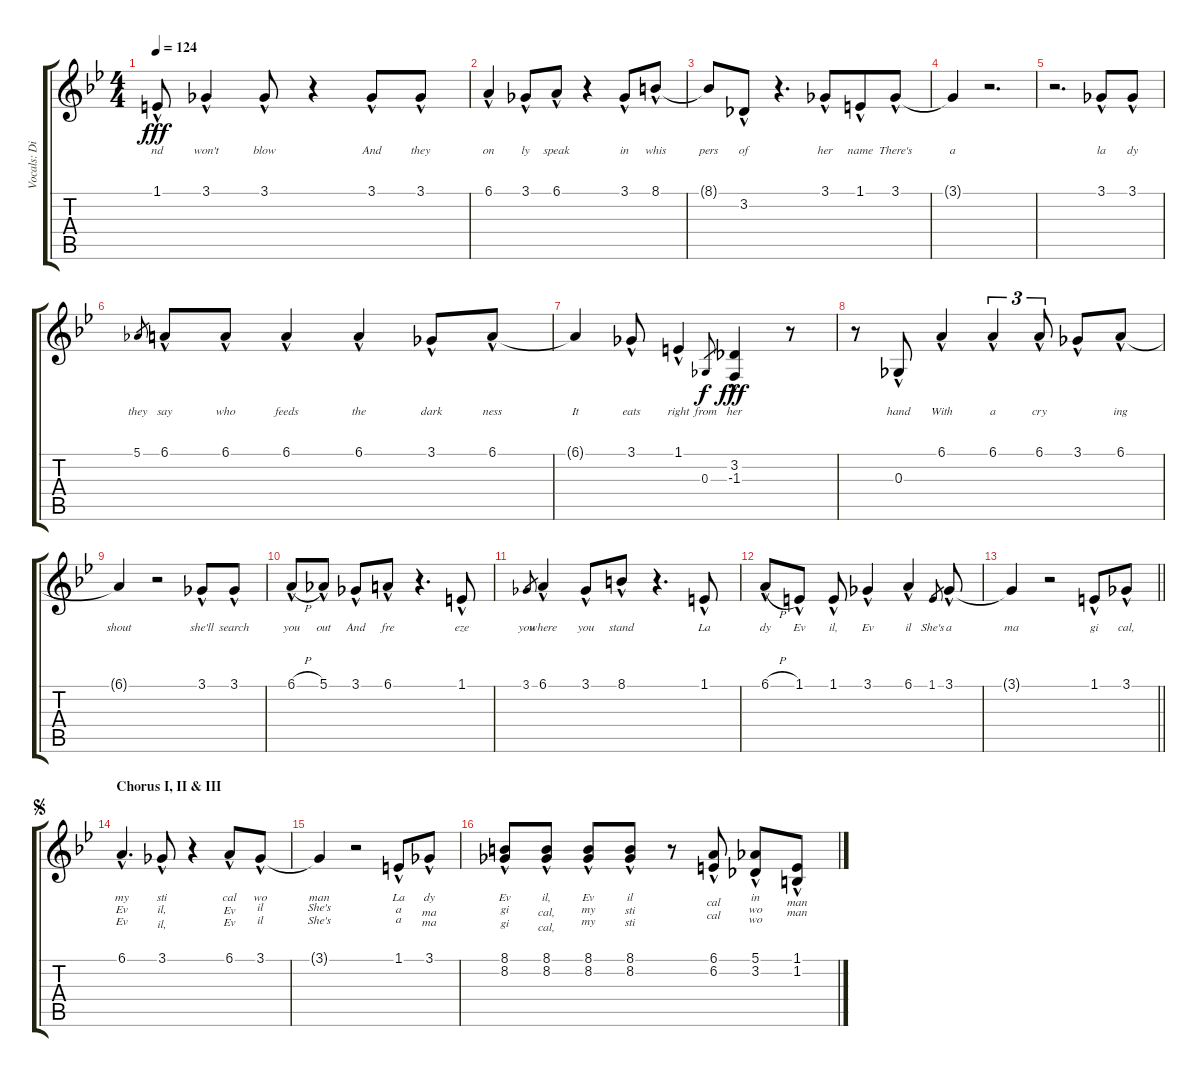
\track ("Vocals: Dio" "Vocals: Di") {instrument lead2sawtooth}
\staff {score tabs}
\tuning (Eb4 Bb3 Gb3 Db3 Ab2 Eb2) {hide}
\ts (4 4)
\tempo 124
\clef g2
\ks bb
1.1{hac}.8{lyrics (0 "nd") lyrics (1 "") lyrics (2 "") lyrics (3 "") lyrics (4 "") dy fff} 3.1{hac}.4{lyrics (0 "won't") lyrics (1 "") lyrics (2 "") lyrics (3 "") lyrics (4 "")} 3.1{hac}.8{lyrics (0 "blow") lyrics (1 "") lyrics (2 "") lyrics (3 "") lyrics (4 "")} r.4 3.1{hac}.8{lyrics (0 "And") lyrics (1 "") lyrics (2 "") lyrics (3 "") lyrics (4 "")} 3.1{hac}.8{lyrics (0 "they") lyrics (1 "") lyrics (2 "") lyrics (3 "") lyrics (4 "")} |
6.1{hac}.4{lyrics (0 "on") lyrics (1 "") lyrics (2 "") lyrics (3 "") lyrics (4 "")} 3.1{hac}.8{lyrics (0 "ly") lyrics (1 "") lyrics (2 "") lyrics (3 "") lyrics (4 "")} 6.1{hac}.8{lyrics (0 "speak") lyrics (1 "") lyrics (2 "") lyrics (3 "") lyrics (4 "")} r.4 3.1{hac}.8{lyrics (0 "in") lyrics (1 "") lyrics (2 "") lyrics (3 "") lyrics (4 "")} 8.1{hac}.8{lyrics (0 "whis") lyrics (1 "") lyrics (2 "") lyrics (3 "") lyrics (4 "")} |
8.1{t}.8{lyrics (0 "pers") lyrics (1 "") lyrics (2 "") lyrics (3 "") lyrics (4 "")} 3.2{hac}.8{lyrics (0 "of") lyrics (1 "") lyrics (2 "") lyrics (3 "") lyrics (4 "")} r.4{d} 3.1{hac}.8{lyrics (0 "her") lyrics (1 "") lyrics (2 "") lyrics (3 "") lyrics (4 "") beam merge} 1.1{hac}.8{lyrics (0 "name") lyrics (1 "") lyrics (2 "") lyrics (3 "") lyrics (4 "")} 3.1{hac}.8{lyrics (0 "There's") lyrics (1 "") lyrics (2 "") lyrics (3 "") lyrics (4 "")} |
3.1{t}.4{lyrics (0 "a") lyrics (1 "") lyrics (2 "") lyrics (3 "") lyrics (4 "")} r.2{d} |
r.2{d} 3.1{hac}.8{lyrics (0 "la") lyrics (1 "") lyrics (2 "") lyrics (3 "") lyrics (4 "")} 3.1{hac}.8{lyrics (0 "dy") lyrics (1 "") lyrics (2 "") lyrics (3 "") lyrics (4 "")} |
5.1.8{lyrics (0 "they") lyrics (1 "") lyrics (2 "") lyrics (3 "") lyrics (4 "") gr} 6.1{hac}.8{lyrics (0 "say") lyrics (1 "") lyrics (2 "") lyrics (3 "") lyrics (4 "")} 6.1{hac}.8{lyrics (0 "who") lyrics (1 "") lyrics (2 "") lyrics (3 "") lyrics (4 "")} 6.1{hac}.4{lyrics (0 "feeds") lyrics (1 "") lyrics (2 "") lyrics (3 "") lyrics (4 "")} 6.1{hac}.4{lyrics (0 "the") lyrics (1 "") lyrics (2 "") lyrics (3 "") lyrics (4 "")} 3.1{hac}.8{lyrics (0 "dark") lyrics (1 "") lyrics (2 "") lyrics (3 "") lyrics (4 "")} 6.1{hac}.8{lyrics (0 "ness") lyrics (1 "") lyrics (2 "") lyrics (3 "") lyrics (4 "")} |
6.1{t}.4{lyrics (0 "It") lyrics (1 "") lyrics (2 "") lyrics (3 "") lyrics (4 "")} 3.1{hac}.8{lyrics (0 "eats") lyrics (1 "") lyrics (2 "") lyrics (3 "") lyrics (4 "")} 1.1{hac}.4{lyrics (0 "right") lyrics (1 "") lyrics (2 "") lyrics (3 "") lyrics (4 "")} 0.3.8{lyrics (0 "from") lyrics (1 "") lyrics (2 "") lyrics (3 "") lyrics (4 "") gr dy f} (3.2{hac} -1.3).4{lyrics (0 "her") lyrics (1 "") lyrics (2 "") lyrics (3 "") lyrics (4 "") dy fff} r.8 |
r.8 0.3{hac}.8{lyrics (0 "hand") lyrics (1 "") lyrics (2 "") lyrics (3 "") lyrics (4 "")} 6.1{hac}.4{lyrics (0 "With") lyrics (1 "") lyrics (2 "") lyrics (3 "") lyrics (4 "")} 6.1{hac}.4{tu (3 2) lyrics (0 "a") lyrics (1 "") lyrics (2 "") lyrics (3 "") lyrics (4 "")} 6.1{hac}.8{tu (3 2) lyrics (0 "cry") lyrics (1 "") lyrics (2 "") lyrics (3 "") lyrics (4 "")} 3.1{hac}.8{lyrics (0 "") lyrics (1 "") lyrics (2 "") lyrics (3 "") lyrics (4 "")} 6.1{hac}.8{lyrics (0 "ing") lyrics (1 "") lyrics (2 "") lyrics (3 "") lyrics (4 "")} |
6.1{t}.4{lyrics (0 "shout") lyrics (1 "") lyrics (2 "") lyrics (3 "") lyrics (4 "")} r.2 3.1{hac}.8{lyrics (0 "she'll") lyrics (1 "") lyrics (2 "") lyrics (3 "") lyrics (4 "")} 3.1{hac}.8{lyrics (0 "search") lyrics (1 "") lyrics (2 "") lyrics (3 "") lyrics (4 "")} |
6.1{h hac}.8{lyrics (0 "you") lyrics (1 "") lyrics (2 "") lyrics (3 "") lyrics (4 "")} 5.1{hac}.8{lyrics (0 "out") lyrics (1 "") lyrics (2 "") lyrics (3 "") lyrics (4 "")} 3.1{hac}.8{lyrics (0 "And") lyrics (1 "") lyrics (2 "") lyrics (3 "") lyrics (4 "")} 6.1{hac}.8{lyrics (0 "fre") lyrics (1 "") lyrics (2 "") lyrics (3 "") lyrics (4 "")} r.4{d} 1.1{hac}.8{lyrics (0 "eze") lyrics (1 "") lyrics (2 "") lyrics (3 "") lyrics (4 "")} |
3.1.8{lyrics (0 "you") lyrics (1 "") lyrics (2 "") lyrics (3 "") lyrics (4 "") gr} 6.1{hac}.4{lyrics (0 "where") lyrics (1 "") lyrics (2 "") lyrics (3 "") lyrics (4 "")} 3.1{hac}.8{lyrics (0 "you") lyrics (1 "") lyrics (2 "") lyrics (3 "") lyrics (4 "")} 8.1{hac}.8{lyrics (0 "stand") lyrics (1 "") lyrics (2 "") lyrics (3 "") lyrics (4 "")} r.4{d} 1.1{hac}.8{lyrics (0 "La") lyrics (1 "") lyrics (2 "") lyrics (3 "") lyrics (4 "")} |
6.1{h hac}.8{lyrics (0 "dy") lyrics (1 "") lyrics (2 "") lyrics (3 "") lyrics (4 "")} 1.1{hac}.8{lyrics (0 "Ev") lyrics (1 "") lyrics (2 "") lyrics (3 "") lyrics (4 "")} 1.1{hac}.8{lyrics (0 "il,") lyrics (1 "") lyrics (2 "") lyrics (3 "") lyrics (4 "")} 3.1{hac}.4{lyrics (0 "Ev") lyrics (1 "") lyrics (2 "") lyrics (3 "") lyrics (4 "")} 6.1{hac}.4{lyrics (0 "il") lyrics (1 "") lyrics (2 "") lyrics (3 "") lyrics (4 "")} 1.1.8{lyrics (0 "She's") lyrics (1 "") lyrics (2 "") lyrics (3 "") lyrics (4 "") gr} 3.1{hac}.8{lyrics (0 "a") lyrics (1 "") lyrics (2 "") lyrics (3 "") lyrics (4 "")} |
\barLineRight lightlight
3.1{t}.4{lyrics (0 "ma") lyrics (1 "") lyrics (2 "") lyrics (3 "") lyrics (4 "")} r.2 1.1{hac}.8{lyrics (0 "gi") lyrics (1 "") lyrics (2 "") lyrics (3 "") lyrics (4 "")} 3.1{hac}.8{lyrics (0 "cal,") lyrics (1 "") lyrics (2 "") lyrics (3 "") lyrics (4 "")} |
\section ("" "Chorus I, II & III")
\jump segno
6.1{hac}.4{d lyrics (0 "my") lyrics (1 "Ev") lyrics (2 "Ev") lyrics (3 "") lyrics (4 "")} 3.1{hac}.8{lyrics (0 "sti") lyrics (1 "il,") lyrics (2 "il,") lyrics (3 "") lyrics (4 "")} r.4 6.1{hac}.8{lyrics (0 "cal") lyrics (1 "Ev") lyrics (2 "Ev") lyrics (3 "") lyrics (4 "")} 3.1{hac}.8{lyrics (0 "wo") lyrics (1 "il") lyrics (2 "il") lyrics (3 "") lyrics (4 "")} |
3.1{t}.4{lyrics (0 "man") lyrics (1 "She's") lyrics (2 "She's") lyrics (3 "") lyrics (4 "")} r.2 1.1{hac}.8{lyrics (0 "La") lyrics (1 "a") lyrics (2 "a") lyrics (3 "") lyrics (4 "")} 3.1{hac}.8{lyrics (0 "dy") lyrics (1 "ma") lyrics (2 "ma") lyrics (3 "") lyrics (4 "")} |
(8.1{hac} 8.2{hac}).8{lyrics (0 "Ev") lyrics (1 "gi") lyrics (2 "gi") lyrics (3 "") lyrics (4 "")} (8.1{hac} 8.2{hac}).8{lyrics (0 "il,") lyrics (1 "cal,") lyrics (2 "cal,") lyrics (3 "") lyrics (4 "")} (8.1{hac} 8.2{hac}).8{lyrics (0 "Ev") lyrics (1 "my") lyrics (2 "my") lyrics (3 "") lyrics (4 "")} (8.1{hac} 8.2{hac}).8{lyrics (0 "il") lyrics (1 "sti") lyrics (2 "sti") lyrics (3 "") lyrics (4 "")} r.8 (6.1{hac} 6.2{hac}).8{lyrics (0 "") lyrics (1 "cal") lyrics (2 "cal") lyrics (3 "") lyrics (4 "")} (5.1{hac} 3.2{hac}).8{lyrics (0 "in") lyrics (1 "wo") lyrics (2 "wo") lyrics (3 "") lyrics (4 "")} (1.1{hac} 1.2{hac}).8{lyrics (0 "") lyrics (1 "man") lyrics (2 "man") lyrics (3 "") lyrics (4 "")}
